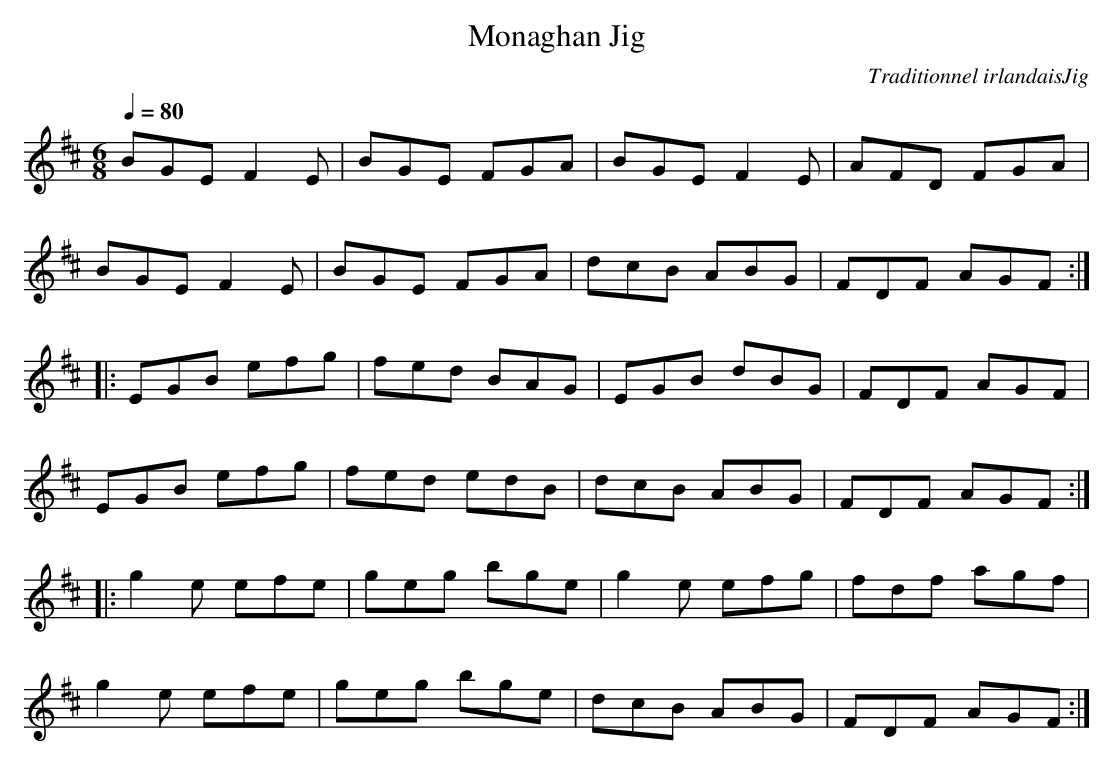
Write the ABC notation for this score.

X:1     %Music
T:Monaghan Jig     %Tune name
C:Traditionnel irlandaisJig     %Tune composer
Q:1/4=80     %Tempo
V:1     %
     %!STAVE 0 'MŽlodie' @
     %!INSTR 'Piano 1' 0 0 @
|:
M:6/8     %Meter
L:1/8     %
K:D
BGE F2 E |BGE FGA |BGE F2 E |AFD FGA |
BGE F2 E |BGE FGA |dcB ABG |FDF AGF ::
EGB efg |fed BAG |EGB dBG |FDF AGF |
EGB efg |fed edB |dcB ABG |FDF AGF ::
g2 e efe |geg bge |g2 e efg |fdf agf |
g2 e efe |geg bge |dcB ABG |FDF AGF :|
     %End of file
